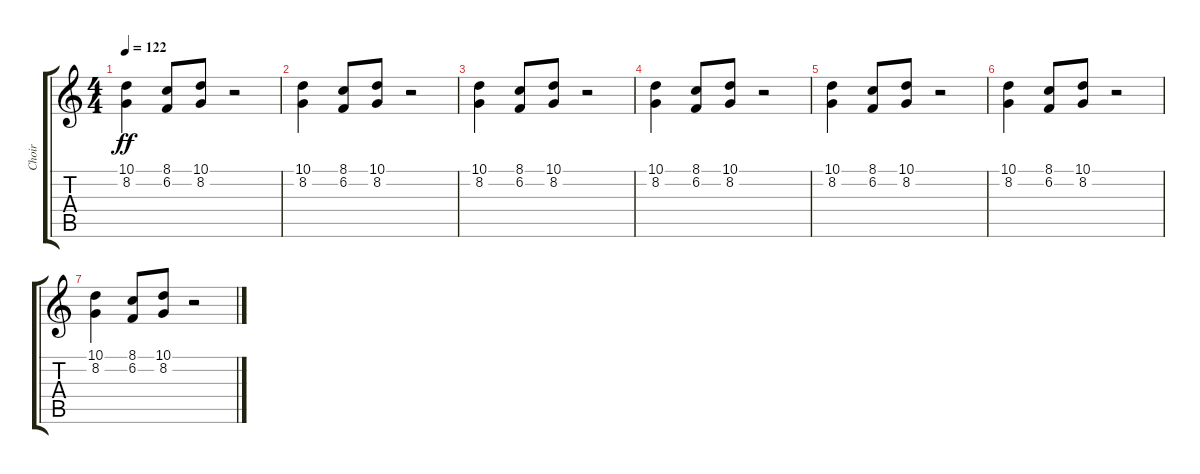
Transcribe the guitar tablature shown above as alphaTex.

\track ("Choir" "Choir") {instrument choiraahs}
\staff {score tabs}
\tuning (E4 B3 G3 D3 A2 E2) {hide}
\ts (4 4)
\tempo 122
\clef g2
\ks c
(10.1 8.2).4{dy ff} (8.1 6.2).8 (10.1 8.2).8 r.2 |
(10.1 8.2).4 (8.1 6.2).8 (10.1 8.2).8 r.2 |
(10.1 8.2).4 (8.1 6.2).8 (10.1 8.2).8 r.2 |
(10.1 8.2).4 (8.1 6.2).8 (10.1 8.2).8 r.2 |
(10.1 8.2).4 (8.1 6.2).8 (10.1 8.2).8 r.2 |
(10.1 8.2).4 (8.1 6.2).8 (10.1 8.2).8 r.2 |
(10.1 8.2).4 (8.1 6.2).8 (10.1 8.2).8 r.2
